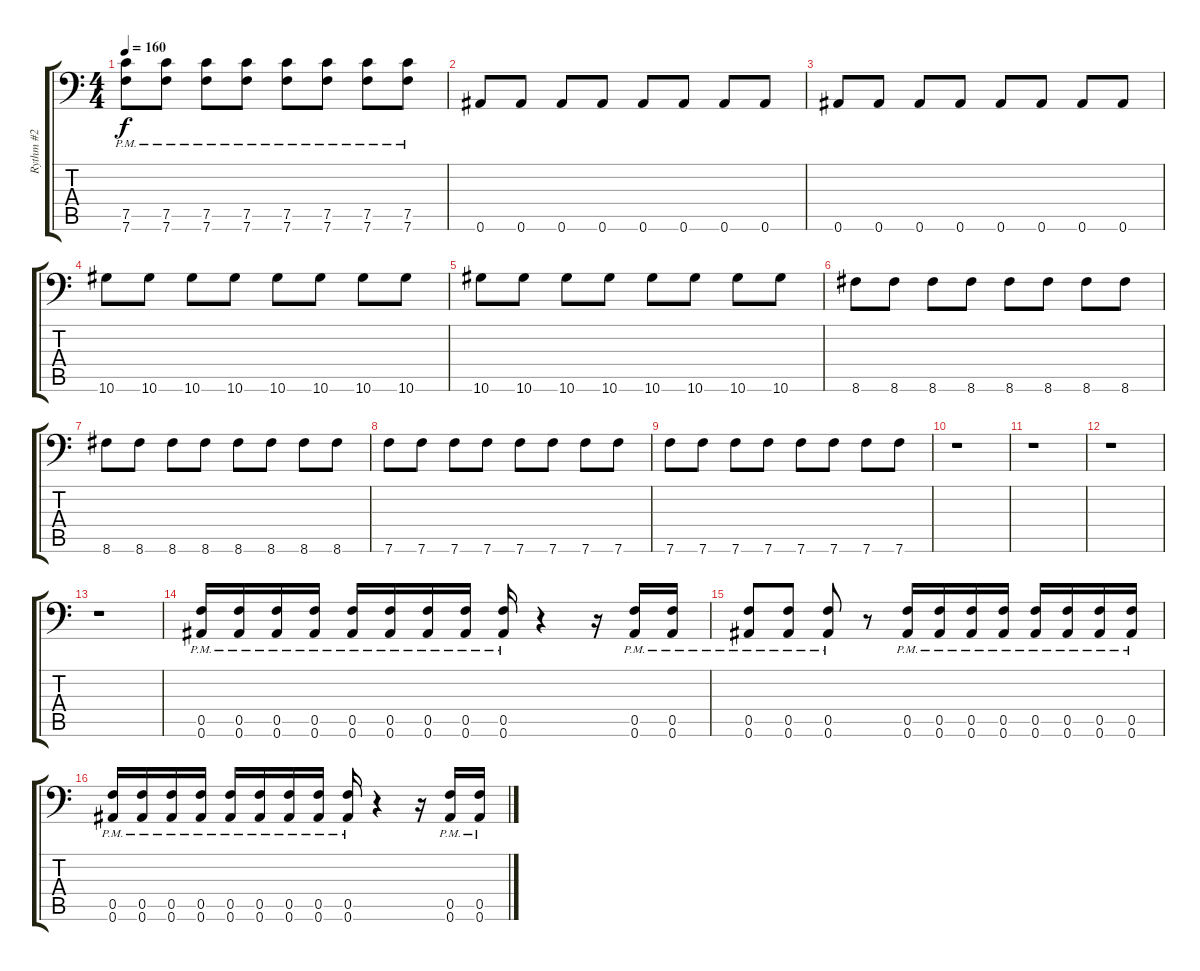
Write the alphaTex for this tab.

\track ("Rythm #2" "Rythm #2") {instrument distortionguitar}
\staff {score tabs}
\tuning (C4 G3 Eb3 Bb2 F2 Bb1) {hide}
\ts (4 4)
\tempo 160
\clef f4
\ks c
(7.5{pm} 7.6{pm}).8{dy f} (7.5{pm} 7.6{pm}).8 (7.5{pm} 7.6{pm}).8 (7.5{pm} 7.6{pm}).8 (7.5{pm} 7.6{pm}).8 (7.5{pm} 7.6{pm}).8 (7.5{pm} 7.6{pm}).8 (7.5{pm} 7.6{pm}).8 |
0.6.8 0.6.8 0.6.8 0.6.8 0.6.8 0.6.8 0.6.8 0.6.8 |
0.6.8 0.6.8 0.6.8 0.6.8 0.6.8 0.6.8 0.6.8 0.6.8 |
10.6.8 10.6.8 10.6.8 10.6.8 10.6.8 10.6.8 10.6.8 10.6.8 |
10.6.8 10.6.8 10.6.8 10.6.8 10.6.8 10.6.8 10.6.8 10.6.8 |
8.6.8 8.6.8 8.6.8 8.6.8 8.6.8 8.6.8 8.6.8 8.6.8 |
8.6.8 8.6.8 8.6.8 8.6.8 8.6.8 8.6.8 8.6.8 8.6.8 |
7.6.8 7.6.8 7.6.8 7.6.8 7.6.8 7.6.8 7.6.8 7.6.8 |
7.6.8 7.6.8 7.6.8 7.6.8 7.6.8 7.6.8 7.6.8 7.6.8 |
r.1 |
r.1 |
r.1 |
r.1 |
(0.5{pm} 0.6{pm}).16 (0.5{pm} 0.6{pm}).16 (0.5{pm} 0.6{pm}).16 (0.5{pm} 0.6{pm}).16 (0.5{pm} 0.6{pm}).16 (0.5{pm} 0.6{pm}).16 (0.5{pm} 0.6{pm}).16 (0.5{pm} 0.6{pm}).16 (0.5{pm} 0.6{pm}).16 r.4 r.16 (0.5{pm} 0.6{pm}).16 (0.5{pm} 0.6{pm}).16 |
(0.5{pm} 0.6{pm}).8 (0.5{pm} 0.6{pm}).8 (0.5{pm} 0.6{pm}).8 r.8 (0.5{pm} 0.6{pm}).16 (0.5{pm} 0.6{pm}).16 (0.5{pm} 0.6{pm}).16 (0.5{pm} 0.6{pm}).16 (0.5{pm} 0.6{pm}).16 (0.5{pm} 0.6{pm}).16 (0.5{pm} 0.6{pm}).16 (0.5{pm} 0.6{pm}).16 |
(0.5{pm} 0.6{pm}).16 (0.5{pm} 0.6{pm}).16 (0.5{pm} 0.6{pm}).16 (0.5{pm} 0.6{pm}).16 (0.5{pm} 0.6{pm}).16 (0.5{pm} 0.6{pm}).16 (0.5{pm} 0.6{pm}).16 (0.5{pm} 0.6{pm}).16 (0.5{pm} 0.6{pm}).16 r.4 r.16 (0.5{pm} 0.6{pm}).16 (0.5{pm} 0.6{pm}).16
